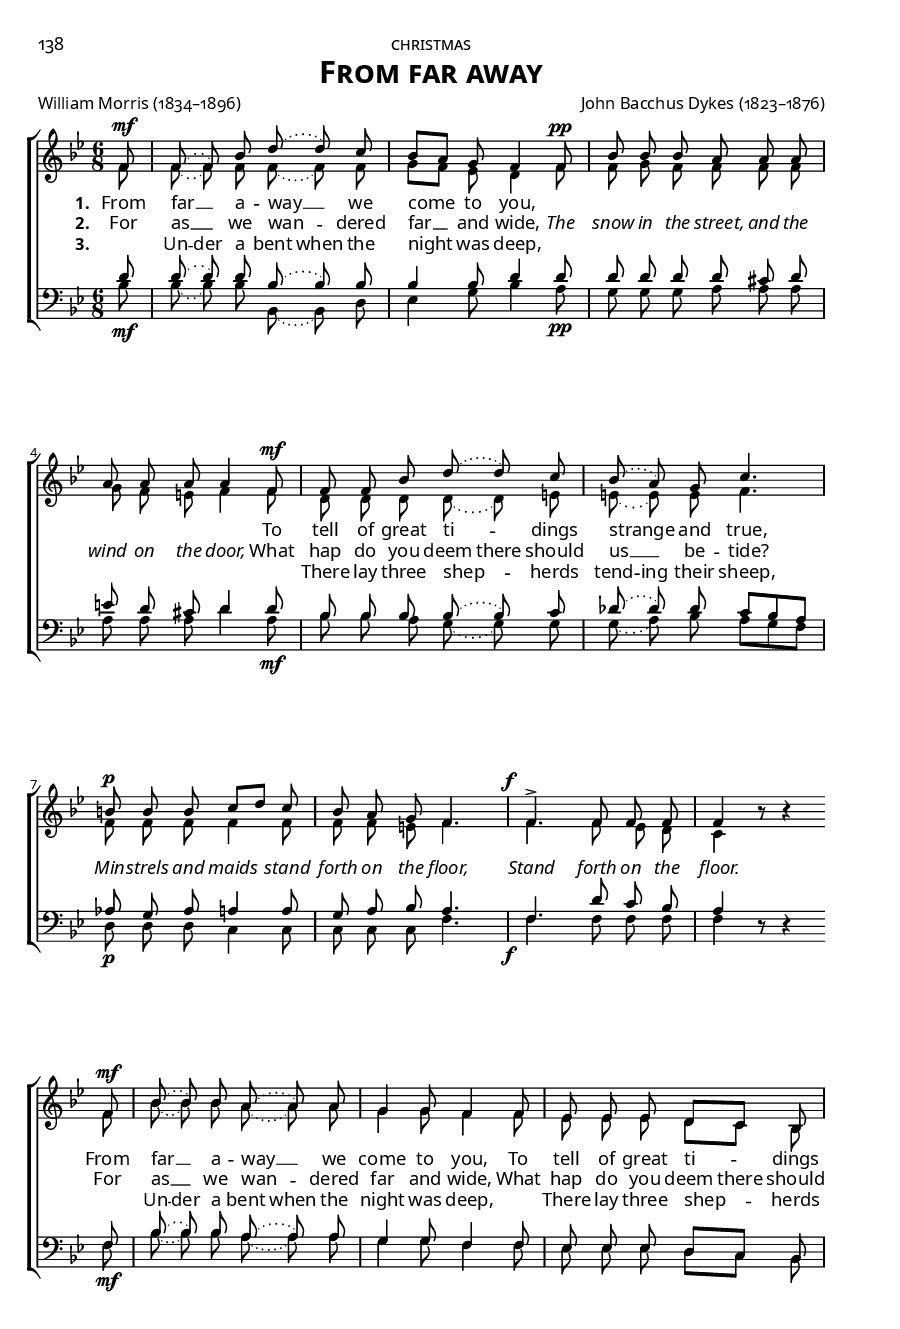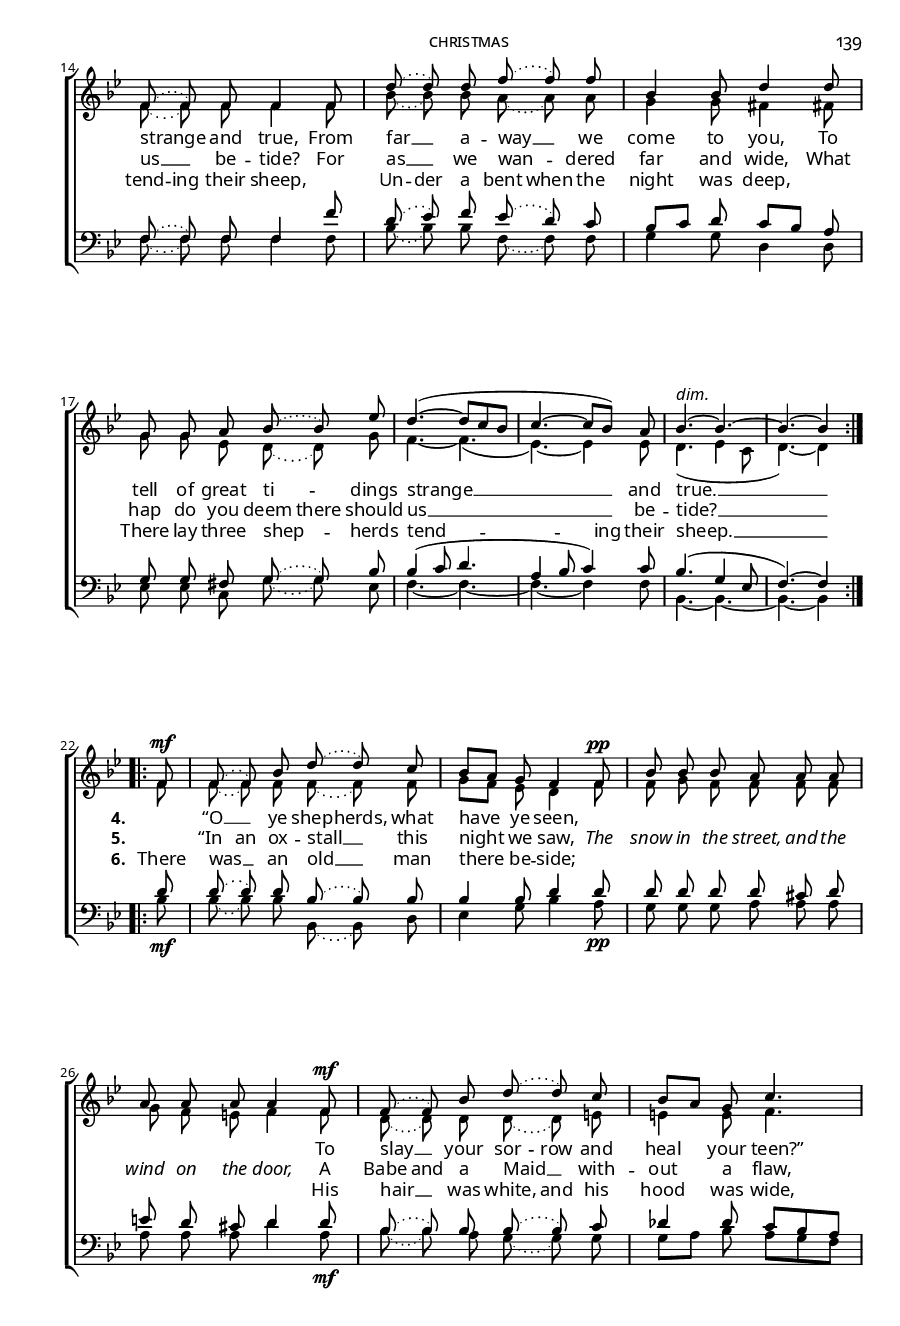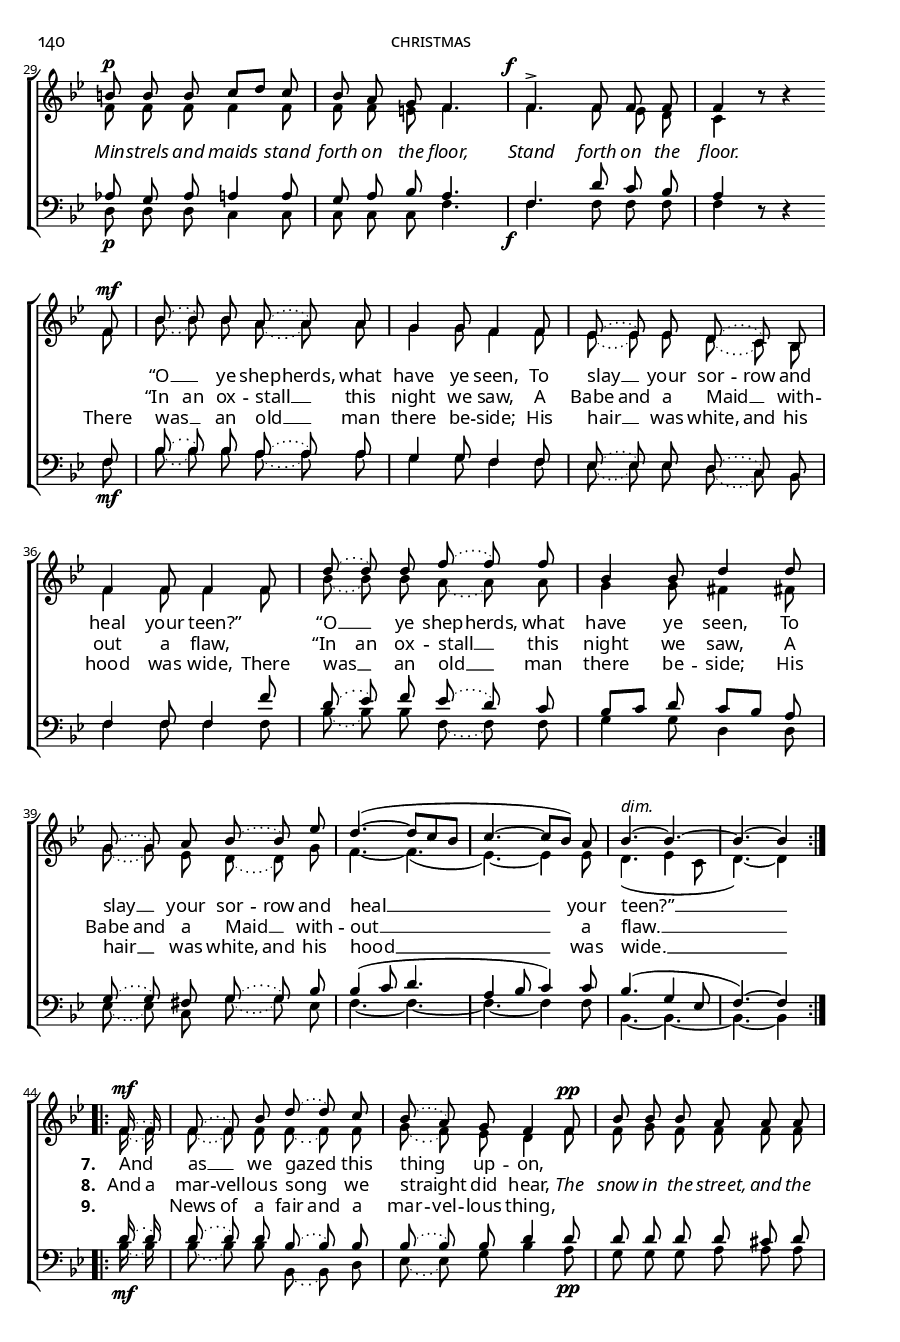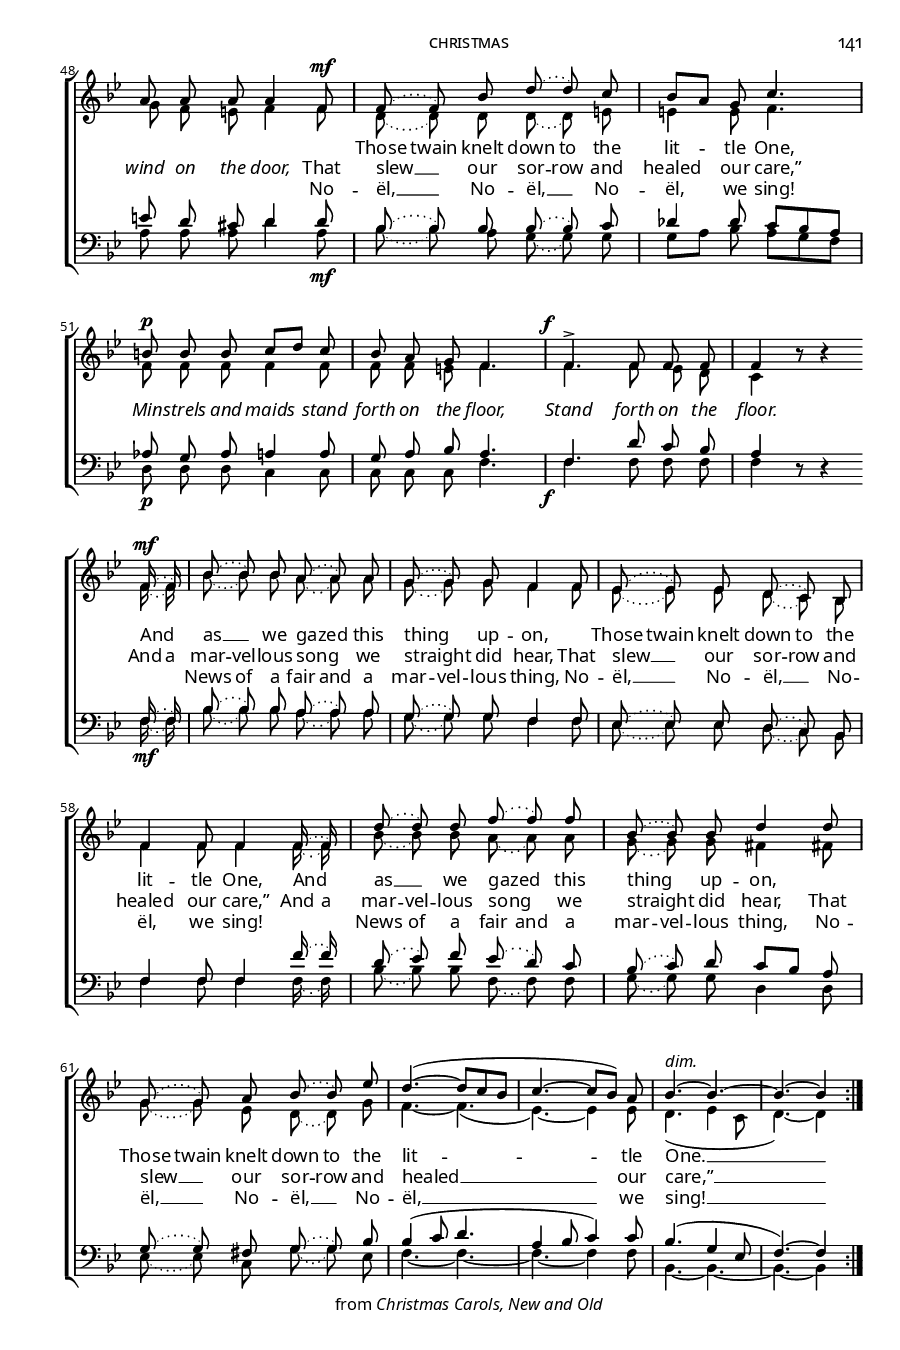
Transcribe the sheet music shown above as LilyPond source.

\version "2.14.2"
\include "util.ly"
\header {
  title = \markup{\override #'(font-name . "Garamond Premier Pro Semibold"){ \abs-fontsize #15 \smallCapsOldStyle"From far away"}}
  poet = \markup\oldStyleNum"William Morris (1834–1896)"
  composer = \markup\oldStyleNum"John Bacchus Dykes (1823–1876)"
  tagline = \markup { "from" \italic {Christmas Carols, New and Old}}
}
\paper {
  %print-all-headers = ##f
  paper-height = 9\in
  paper-width = 6\in
  indent = 0\in
  %system-system-spacing = #'((basic-distance . 10) (padding . 0))
  system-system-spacing =
    #'((basic-distance . 0)
       (minimum-distance . 0)
       (padding . -5)
       (stretchability . 100))
  ragged-last-bottom = ##f
  ragged-bottom = ##f
  two-sided = ##t
  inner-margin = 0.5\in
  outer-margin = 0.25\in
  top-margin = 0.25\in
  bottom-margin = 0.25\in
  first-page-number = #138
  print-first-page-number = ##t
  headerLine = \markup{\override #'(font-name . "Garamond Premier Pro") \smallCapsOldStyle"christmas"}
  oddHeaderMarkup = \markup\fill-line{
     \override #'(font-name . "Garamond Premier Pro")\abs-fontsize #8.5
     \combine 
        \fill-line{"" \if \should-print-page-number
        \oldStylePageNum""
        }
        \fill-line{\headerLine}
  }
  evenHeaderMarkup = \markup {
     \override #'(font-name . "Garamond Premier Pro")\abs-fontsize #8.5
     \combine
        \if \should-print-page-number
        \oldStylePageNum""
        \fill-line{\headerLine}
  }
}
#(set-global-staff-size 14.4) \paper{ #(define fonts (make-pango-font-tree "GoudyOlSt BT" "Garamond Premier Pro" "Garamond Premier Pro" (/ 14.4 20))) }
global = {
  \key bes \major
  \time 6/8
  \autoBeamOff
  \override DynamicLineSpanner #'staff-padding = #0.0
  \override DynamicLineSpanner #'Y-extent = #'(-1 . 1)
}

sopMusic = \relative c' {
  \repeat volta 3 {
    \partial 8 f8^\mf |
    \slurDotted
    f( f) bes8 d8( d) c8 |
    bes[ a] g f4 \bar"" f8^\pp |
    bes bes bes a a a |
    
    a a a a4 \bar"" f8^\mf |
    f f bes d8( d) c8 |
    bes( a) g c4. | 
    b8^\p b b c[ d] c |
    
    bes a g f4. |
    \once\override DynamicText #'X-offset = #'-3
    f^>^\f f8 f f |
    f4 bes8\rest bes4\rest  \bar""
    f8^\mf |
    bes( bes) bes8 a8( a) a8 |
    
    g4 g8 f4 f8 |
    ees ees ees d[ c] bes |
    f'( f) f8 f4 \bar"" f8 |
    
    d'( d) d8 f8( f) f8 |
    bes,4 bes8 d4 \bar"" d8 |
    g, g a bes( bes) ees8 |
    
    \slurSolid
    d4.(~ d8[ c bes] |
    c4.~ c8[ bes]) a |
    bes4.~^\markup\italic"dim." bes~ |
    \partial 8*5 bes~ bes4 \break
  }
  
  
  %2ndPage
  \repeat volta 3 {
    \partial 8 f8^\mf |
    \slurDotted
    f( f) bes8 d8( d) c8 |
    bes[ a] g f4 \bar"" f8^\pp |
    bes bes bes a a a |
    
    a a a a4 \bar"" f8^\mf |
    f( f) bes d8( d) c8 |
    bes[ a] g c4. | 
    b8^\p b b c[ d] c |
    
    bes a g f4. |
    \once\override DynamicText #'X-offset = #'-3
    f^>^\f f8 f f |
    f4 bes8\rest bes4\rest  \bar""
    f8^\mf |
    bes( bes) bes8 a8( a) a8 |
    
    g4 g8 f4 f8 |
    ees( ees) ees d( c) bes |
    f'4 f8 f4 \bar"" f8 |
    
    d'( d) d8 f8( f) f8 |
    bes,4 bes8 d4 \bar"" d8 |
    g,( g) a bes( bes) ees8 |
    
    \slurSolid
    d4.(~ d8[ c bes] |
    c4.~ c8[ bes]) a |
    bes4.~^\markup\italic"dim." bes~ |
    \partial 8*5 bes~ bes4 \break
  }
  
  
  
  
  %3rdPage
  \repeat volta 3 {
    \slurDotted
    \partial 8 f16(^\mf f) |
    f8( f) bes8 d8( d) c8 |
    bes( a) g f4 \bar"" f8^\pp |
    bes bes bes a a a |
    
    a a a a4 \bar"" f8^\mf |
    f( f) bes d8( d) c8 |
    bes[ a] g c4. | 
    b8^\p b b c[ d] c |
    
    bes a g f4. |
    \once\override DynamicText #'X-offset = #'-3
    f^>^\f f8 f f |
    f4 bes8\rest bes4\rest  \bar""
    f16(^\mf f) |
    bes8( bes) bes8 a8( a) a8 |
    
    g( g) g8 f4 f8 |
    ees( ees) ees d( c) bes |
    f'4 f8 f4 \bar"" f16( f) |
    
    d'8( d) d8 f8( f) f8 |
    bes,( bes) bes8 d4 \bar"" d8 |
    g,( g) a bes( bes) ees8 |
    
    \slurSolid
    d4.(~ d8[ c bes] |
    c4.~ c8[ bes]) a |
    bes4.~^\markup\italic"dim." bes~ |
    \partial 8*5 bes~ bes4 \break
  }
}
sopWords = \lyricmode {
  
}

altoMusic = \relative c' {
  f8 |
  \slurDotted
  f( f) f8 f8( f) f8 |
  g[ f] ees d4 f8 |
  f g f f f f |
  
  g f e f4 f8 |
  d d d d( d) e8 |
  e( e) e8 f4. |
  f8 f f f4 f8 |
  
  f f e f4. |
  f f8 ees d |
  c4 s4. f8 |
  bes( bes) bes8 a( a) a8 |
  
  g4 g8 f4 f8 |
  ees ees ees d[ c] bes |
  f'( f) f8 f4 f8 |
  
  bes( bes) bes8 a( a) a8 |
  g4 g8 fis4 fis!8 |
  g g ees d( d) g8 |
  
  \slurSolid
  f4.~ f( |
  ees)~ ees4 ees8 |
  d4.( ees4 c8 |
  d4.)~ d4
  
  
  
  
  
  
  
  
  %2ndPageAlto
  f8 |
  \slurDotted
  f( f) f8 f8( f) f8 |
  g[ f] ees d4 f8 |
  f g f f f f |
  
  g f e f4 f8 |
  d( d) d d( d) e8 |
  e4 e8 f4. |
  f8 f f f4 f8 |
  
  f f e f4. |
  f f8 ees d |
  c4 s4. f8 |
  bes( bes) bes8 a( a) a8 |
  
  g4 g8 f4 f8 |
  ees( ees) ees d( c) bes |
  f'4 f8 f4 f8 |
  
  bes( bes) bes8 a( a) a8 |
  g4 g8 fis4 fis!8 |
  g( g) ees d( d) g8 |
  
  \slurSolid
  f4.~ f( |
  ees)~ ees4 ees8 |
  d4.( ees4 c8 |
  d4.)~ d4
  
  
  
  
  
  
  
  
  
  
  
  %3rdPageAlto
  \slurDotted
  f16( f) |
  f8( f) f8 f8( f) f8 |
  g( f) ees d4 f8 |
  f g f f f f |
  
  g f e f4 f8 |
  d( d) d d( d) e8 |
  e4 e8 f4. |
  f8 f f f4 f8 |
  
  f f e f4. |
  f f8 ees d |
  c4 s4. f16( f) |
  bes8( bes) bes8 a( a) a8 |
  
  g( g) g8 f4 f8 |
  ees( ees) ees d( c) bes |
  f'4 f8 f4 f16( f) |
  
  bes8( bes) bes8 a( a) a8 |
  g( g) g8 fis4 fis!8 |
  g( g) ees d( d) g8 |
  
  \slurSolid
  f4.~ f( |
  ees)~ ees4 ees8 |
  d4.( ees4 c8 |
  d4.)~ d4
}
altoWords = \lyricmode {
  \dropLyricsIX
  \set stanza = #"1. "
  From far __ a -- way __ we come to you,
  
  %\markup\italic The \markup\italic snow \markup\italic in \markup\italic the \markup\italic street, \markup\italic and \markup\italic the \markup\italic wind \markup\italic on \markup\italic the \markup\italic door,
  \repeat unfold 11 \skip1
  
  To tell of great ti -- \set associatedVoice = "sopranos"
  dings strange and true,
  \unset associatedVoice
  
  %\markup\italic Min -- \markup\italic strels \markup\italic and \markup\italic maids \markup\italic stand \markup\italic forth \markup\italic on \markup\italic the \markup\italic floor, \markup\italic Stand \markup\italic forth \markup\italic on \markup\italic the \markup\italic floor.
  \repeat unfold 14{\skip1}
  
  From far __ a -- way __ we come to you,
  To tell of great ti -- dings strange and true,
  From far __ a -- way __ we come to you,
  To tell of great ti -- \set associatedVoice = "sopranos"
  dings strange __ and true. __
  \unset associatedVoice
  
  
  
  \set stanza = #"4. "
  "" “O __ ye \set ignoreMelismata = ##t shep -- herds, \unset ignoreMelismata what have ye seen,
  
  %\markup\italic The \markup\italic snow \markup\italic in \markup\italic the \markup\italic street, \markup\italic and \markup\italic the \markup\italic wind \markup\italic on \markup\italic the \markup\italic door,
  \repeat unfold 11 \skip1
  
  To slay __ your \set ignoreMelismata = ##t sor -- row \unset ignoreMelismata and heal your teen?”
  
  %\markup\italic Min -- \markup\italic strels \markup\italic and \markup\italic maids \markup\italic stand \markup\italic forth \markup\italic on \markup\italic the \markup\italic floor, \markup\italic Stand \markup\italic forth \markup\italic on \markup\italic the \markup\italic floor.
  \repeat unfold 14{\skip1}
  
  \skip1 “O __ ye \set ignoreMelismata = ##t shep -- herds, \unset ignoreMelismata what have ye seen,
  To slay __ your \set ignoreMelismata = ##t sor -- row \unset ignoreMelismata and heal your teen?”
  \skip1 “O __ ye \set ignoreMelismata = ##t shep -- herds, \unset ignoreMelismata what have ye seen,
  To slay __ your \set ignoreMelismata = ##t sor -- row \unset ignoreMelismata and heal __ your teen?” __
  
  
  
  
  \set stanza = #"7. "
  And as __ we gazed this thing up -- on,
  
  %%\markup\italic The \markup\italic snow \markup\italic in \markup\italic the \markup\italic street, \markup\italic and \markup\italic the \markup\italic wind \markup\italic on \markup\italic the \markup\italic door,
  \repeat unfold 11 \skip1
  
  \set ignoreMelismata = ##t
  \skip1 Those twain knelt down to the lit -- tle One,
  
  %\markup\italic Min -- \markup\italic strels \markup\italic and \markup\italic maids \markup\italic stand \markup\italic forth \markup\italic on \markup\italic the \markup\italic floor, \markup\italic Stand \markup\italic forth \markup\italic on \markup\italic the \markup\italic floor.
  \repeat unfold 14{\skip1}
  
  And _ as __ _ we gazed _ this thing _ up -- on,
  \skip1 Those twain knelt down to the lit -- tle One,
  And _ as __ _ we gazed _ this thing _ up -- on,
  \skip1 Those twain knelt down to
  \unset ignoreMelismata
  the lit -- tle One. __
}
altoWordsII = \lyricmode {
  \dropLyricsIX
%\markup\italic 
  \set stanza = #"2. "
  For as __ we wan -- dered far __ and wide,
  
  \set associatedVoice = "sopranos"
  \markup\italic The \markup\italic snow \markup\italic in \markup\italic the \markup\italic street, \markup\italic and \markup\italic the \markup\italic wind \markup\italic on \markup\italic the \markup\italic door,
  \unset associatedVoice
  
  What hap do you \set ignoreMelismata = ##t deem there \unset ignoreMelismata should us __ be -- tide?
  
  \markup\italic Min -- \markup\italic strels \markup\italic and \markup\italic maids \markup\italic stand \markup\italic forth \markup\italic on \markup\italic the \markup\italic floor,
  \set associatedVoice = "sopranos"
  \markup\italic Stand \markup\italic forth \markup\italic on \markup\italic the \markup\italic floor.
  \unset associatedVoice
  %\repeat unfold 14{\skip1}
  
  For as __ we wan -- dered far and wide,
  What hap do you \set ignoreMelismata = ##t deem there \unset ignoreMelismata should us __ be -- tide?
  For as __ we wan -- dered far and wide,
  What hap do you \set ignoreMelismata = ##t deem there \unset ignoreMelismata \set associatedVoice = "sopranos"
  should us __ be -- tide? __
  \unset associatedVoice
  
  
  
  \set stanza = #"5. "
  "" \set ignoreMelismata = ##t
  “In an ox -- stall __ _ this night _ we saw,
  
  \set associatedVoice = "sopranos"
  \markup\italic The \markup\italic snow \markup\italic in \markup\italic the \markup\italic street, \markup\italic and \markup\italic the \markup\italic wind \markup\italic on \markup\italic the \markup\italic door,
  \unset associatedVoice
  
  A Babe and a Maid __ _ with -- out a flaw,
  
  \markup\italic Min -- \markup\italic strels \markup\italic and \markup\italic maids \markup\italic stand \markup\italic forth \markup\italic on \markup\italic the \markup\italic floor,
  \set associatedVoice = "sopranos"
  \markup\italic Stand \markup\italic forth \markup\italic on \markup\italic the \markup\italic floor.
  \unset associatedVoice
  %\repeat unfold 14{\skip1}
  
  \skip1 “In an ox -- stall __ _ this night we saw,
  A Babe and a Maid __ _ with -- out a flaw,
  \skip1 “In an ox -- stall __ _ this night we saw,
  A Babe and a \unset ignoreMelismata
  Maid __ with -- out __ a flaw. __
  
  
  
  
  \set stanza = #"8. "
  \set ignoreMelismata = ##t
  And a mar -- vel -- lous song _ we straight _ did hear,
  
  \set associatedVoice = "sopranos"
  \markup\italic The \markup\italic snow \markup\italic in \markup\italic the \markup\italic street, \markup\italic and \markup\italic the \markup\italic wind \markup\italic on \markup\italic the \markup\italic door,
  \unset associatedVoice
  
  That slew __ _ our sor -- row and healed our care,”
  
  \markup\italic Min -- \markup\italic strels \markup\italic and \markup\italic maids \markup\italic stand \markup\italic forth \markup\italic on \markup\italic the \markup\italic floor,
  \set associatedVoice = "sopranos"
  \markup\italic Stand \markup\italic forth \markup\italic on \markup\italic the \markup\italic floor.
  \unset associatedVoice
  %\repeat unfold 14{\skip1}
  
  And a mar -- vel -- lous song _ we straight _ did hear,
  That slew __ _ our sor -- row and healed our care,”
  And a mar -- vel -- lous song _ we straight _ did hear,
  That slew __ _ our sor -- row
  \unset ignoreMelismata
  and healed __ our care,” __
}
altoWordsIII = \lyricmode {
  \dropLyricsIX
  \set stanza = #"3. "
  \skip1
  \set ignoreMelismata = ##t
  Un -- der a bent when the night _ was deep,
  
  %%\markup\italic The \markup\italic snow \markup\italic in \markup\italic the \markup\italic street, \markup\italic and \markup\italic the \markup\italic wind \markup\italic on \markup\italic the \markup\italic door,
  \repeat unfold 11 \skip1
  
  \skip1 There lay three shep -- _
  \set associatedVoice = "sopranos"
  herds tend -- ing their sheep,
  \unset ignoreMelismata
  \unset associatedVoice
  
  %\markup\italic Min -- \markup\italic strels \markup\italic and \markup\italic maids \markup\italic stand \markup\italic forth \markup\italic on \markup\italic the \markup\italic floor, \markup\italic Stand \markup\italic forth \markup\italic on \markup\italic the \markup\italic floor.
  \repeat unfold 14{\skip1}
  
  \skip1 \set ignoreMelismata = ##t
  Un -- der a bent when the night was deep,
  \skip1 There lay three shep -- _ herds tend -- ing their sheep,
  \skip1 Un -- der a bent when the night was deep,
  \skip1 There lay three shep -- _ herds
  \set associatedVoice = "sopranos"
  tend -- _ _ _ _ _ ing
  \unset ignoreMelismata
  their sheep. __
  \unset associatedVoice
  
  
  
  \set stanza = #"6. "
  There was __ an old __ man there be -- side;
  
  %%\markup\italic The \markup\italic snow \markup\italic in \markup\italic the \markup\italic street, \markup\italic and \markup\italic the \markup\italic wind \markup\italic on \markup\italic the \markup\italic door,
  \repeat unfold 11 \skip1
  
  \set ignoreMelismata = ##t
  His hair __ _ was white, and his hood was wide,
  
  %\markup\italic Min -- \markup\italic strels \markup\italic and \markup\italic maids \markup\italic stand \markup\italic forth \markup\italic on \markup\italic the \markup\italic floor, \markup\italic Stand \markup\italic forth \markup\italic on \markup\italic the \markup\italic floor.
  \repeat unfold 14{\skip1}
  
  There was __ _ an old __ _ man there be -- side;
  His hair __ _ was white, and his hood was wide,
  There was __ _ an old __ _ man there be -- side;
  His hair __ _ was white, and
  \unset ignoreMelismata
  his hood __ was wide. __
  
  
  
  
  \set stanza = #"9. "
  \set ignoreMelismata = ##t
  "" "" News of a fair and a mar -- vel -- lous thing,
  
  %%\markup\italic The \markup\italic snow \markup\italic in \markup\italic the \markup\italic street, \markup\italic and \markup\italic the \markup\italic wind \markup\italic on \markup\italic the \markup\italic door,
  \repeat unfold 11 \skip1
  
  No -- ël, __ _ No -- ël, __ _ No -- ël, we sing!
  
  %\markup\italic Min -- \markup\italic strels \markup\italic and \markup\italic maids \markup\italic stand \markup\italic forth \markup\italic on \markup\italic the \markup\italic floor, \markup\italic Stand \markup\italic forth \markup\italic on \markup\italic the \markup\italic floor.
  \repeat unfold 14{\skip1}
  
  "" "" News of a fair and a mar -- vel -- lous thing,
  No -- ël, __ _ No -- ël, __ _ No -- ël, we sing!
  "" "" News of a fair and a mar -- vel -- lous thing,
  \unset ignoreMelismata
  No -- ël, __ No -- ël, __ No -- ël, __ we sing! __
}
altoWordsIV = \lyricmode {
}
altoWordsV = \lyricmode {
}
altoWordsVI = \lyricmode {
}
altoWordsVII = \lyricmode {
}
altoWordsVIII = \lyricmode {
}
altoWordsIX = \lyricmode {
}

tenorMusic = \relative c {
  d'8_\mf |
  \slurDotted
  d( d) d8 bes( bes) bes8 |
  bes4 bes8 d4 d8_\pp |
  d d d d cis d |
  
  e d cis d4 d8_\mf |
  bes bes bes bes( bes) c8 |
  des( des) des8 c[ bes a] |
  aes_\p g aes a4 a8 |
  
  g a bes a4. |
  \once\override DynamicText #'X-offset = #'-3
  f4._\f d'8 c bes |
  a4 s4. f8_\mf |
  bes( bes) bes8 a8( a) a8 |
  
  g4 g8 f4 f8 |
  ees ees ees d[ c] bes |
  f'( f) f8 f4 f'8 |
  
  d( ees) f ees( d) c |
  bes[ c] d c[ bes] a |
  g g fis g( g) bes8 |
  
  \slurSolid
  bes4( c8 d4. |
  a4 bes8 c4) c8 |
  bes4.( g4 ees8 |
  f4.)~ f4
  
  
  
  
  
  
  %2ndPageTenor
  d'8_\mf |
  \slurDotted
  d( d) d8 bes( bes) bes8 |
  bes4 bes8 d4 d8_\pp |
  d d d d cis d |
  
  e d cis d4 d8_\mf |
  bes( bes) bes bes( bes) c8 |
  des4 des8 c[ bes a] |
  aes_\p g aes a4 a8 |
  
  g a bes a4. |
  \once\override DynamicText #'X-offset = #'-3
  f4._\f d'8 c bes |
  a4 s4. f8_\mf |
  bes( bes) bes8 a8( a) a8 |
  
  g4 g8 f4 f8 |
  ees( ees) ees d( c) bes |
  f'4 f8 f4 f'8 |
  
  d( ees) f ees( d) c |
  bes[ c] d c[ bes] a |
  g( g) fis g( g) bes8 |
  
  \slurSolid
  bes4( c8 d4. |
  a4 bes8 c4) c8 |
  bes4.( g4 ees8 |
  f4.)~ f4
  
  
  
  
  
  
  
  
  %3rdPageTenor
  \slurDotted
  d'16(_\mf d) |
  d8( d) d8 bes( bes) bes8 |
  bes8( bes) bes8 d4 d8_\pp |
  d d d d cis d |
  
  e d cis d4 d8_\mf |
  bes( bes) bes bes( bes) c8 |
  des4 des8 c[ bes a] |
  aes_\p g aes a4 a8 |
  
  g a bes a4. |
  \once\override DynamicText #'X-offset = #'-3
  f4._\f d'8 c bes |
  a4 s4. f16(_\mf f) |
  bes8( bes) bes8 a8( a) a8 |
  
  g8( g) g8 f4 f8 |
  ees( ees) ees d( c) bes |
  f'4 f8 f4 f'16( f) |
  
  d8( ees) f ees( d) c |
  bes( c) d c[ bes] a |
  g( g) fis g( g) bes8 |
  
  \slurSolid
  bes4( c8 d4. |
  a4 bes8 c4) c8 |
  bes4.( g4 ees8 |
  f4.)~ f4
}
tenorWords = \lyricmode {

}

bassMusic = \relative c {
  bes'8 |
  \slurDotted
  bes( bes) bes8 bes,( bes) d8 |
  ees4 g8 bes4 a8 |
  g g g a a a |
  
  a a a d4 a8 |
  bes bes a g( g) g8 |
  g( a) bes a[ g f] |
  d d d c4 c8 |
  
  c c c f4. |
  f f8 f f |
  f4 d8\rest d4\rest f8 |
  bes( bes) bes8 a( a) a8 |
  
  g4 g8 f4 f8 |
  ees ees ees d[ c] bes |
  f'8( f) f8 f4 f8 |
  
  bes( bes) bes8 f( f) f8 |
  g4 g8 d4 d8 |
  ees ees c g'( g) ees8 |
  
  f4.~ f~ |
  f~ f4 f8 |
  bes,4.~ bes~ |
  bes~ bes4
  
  
  
  
  
  
  %2ndPageBass
  bes'8 |
  \slurDotted
  bes( bes) bes8 bes,( bes) d8 |
  ees4 g8 bes4 a8 |
  g g g a a a |
  
  a a a d4 a8 |
  bes( bes) a g( g) g8 |
  g[ a] bes a[ g f] |
  d d d c4 c8 |
  
  c c c f4. |
  f f8 f f |
  f4 d8\rest d4\rest f8 |
  bes( bes) bes8 a( a) a8 |
  
  g4 g8 f4 f8 |
  ees( ees) ees d( c) bes |
  f'4 f8 f4 f8 |
  
  bes( bes) bes8 f( f) f8 |
  g4 g8 d4 d8 |
  ees( ees) c g'( g) ees8 |
  
  f4.~ f~ |
  f~ f4 f8 |
  bes,4.~ bes~ |
  bes~ bes4
  
  
  
  
  
  %3rdPageBass
  \slurDotted
  bes'16( bes) |
  bes8( bes) bes8 bes,( bes) d8 |
  ees8( ees) g8 bes4 a8 |
  g g g a a a |
  
  a a a d4 \bar"" a8 |
  bes( bes) a g( g) g8 |
  g[ a] bes a[ g f] |
  d d d c4 c8 |
  
  c c c f4. |
  f f8 f f |
  f4 d8\rest d4\rest f16( f) |
  bes8( bes) bes8 a( a) a8 |
  
  g( g) g8 f4 \bar"" f8 |
  ees( ees) ees d( c) bes |
  f'4 f8 f4 f16( f) |
  
  bes8( bes) bes8 f( f) f8 |
  g( g) g8 d4 d8 |
  ees( ees) c g'( g) ees8 |
  
  f4.~ f~ |
  f~ f4 f8 |
  bes,4.~ bes~ |
  bes~ bes4
}
bassWords = \lyricmode {

}

pianoRH = \relative c' {
  
}
pianoLH = \relative c' {
  
}

\score {
  <<
   \new ChoirStaff <<
%    \new Lyrics = sopranos \with { \override VerticalAxisGroup #'nonstaff-relatedstaff-spacing = #'((basic-distance . 1)) }
    \new Staff = women <<
      \new Voice = "sopranos" { \voiceOne << \global \sopMusic >> }
      \new Voice = "altos" { \voiceTwo << \global \altoMusic >> }
    >>
    \new Lyrics \with { alignAboveContext = #"women" \override VerticalAxisGroup #'nonstaff-relatedstaff-spacing = #'((basic-distance . 1))} \lyricsto "sopranos" \sopWords
    \new Lyrics = "altosIX"  \with { alignBelowContext = #"women" \override VerticalAxisGroup #'nonstaff-relatedstaff-spacing = #'((basic-distance . 1))} \lyricsto "altos" \altoWordsIX
    \new Lyrics = "altosVIII"  \with { alignBelowContext = #"women" \override VerticalAxisGroup #'nonstaff-relatedstaff-spacing = #'((basic-distance . 1))} \lyricsto "altos" \altoWordsVIII
    \new Lyrics = "altosVII"  \with { alignBelowContext = #"women" \override VerticalAxisGroup #'nonstaff-relatedstaff-spacing = #'((basic-distance . 1))} \lyricsto "altos" \altoWordsVII
    \new Lyrics = "altosVI"  \with { alignBelowContext = #"women" \override VerticalAxisGroup #'nonstaff-relatedstaff-spacing = #'((basic-distance . 1))} \lyricsto "altos" \altoWordsVI
    \new Lyrics = "altosV"  \with { alignBelowContext = #"women" \override VerticalAxisGroup #'nonstaff-relatedstaff-spacing = #'((basic-distance . 1))} \lyricsto "altos" \altoWordsV
    \new Lyrics = "altosIV"  \with { alignBelowContext = #"women" \override VerticalAxisGroup #'nonstaff-relatedstaff-spacing = #'((basic-distance . 1))} \lyricsto "altos" \altoWordsIV
    \new Lyrics = "altosIII"  \with { alignBelowContext = #"women" \override VerticalAxisGroup #'nonstaff-relatedstaff-spacing = #'((basic-distance . 1))} \lyricsto "altos" \altoWordsIII
    \new Lyrics = "altosII"  \with { alignBelowContext = #"women" \override VerticalAxisGroup #'nonstaff-relatedstaff-spacing = #'((basic-distance . 1))} \lyricsto "altos" \altoWordsII
    \new Lyrics = "altos"  \with { alignBelowContext = #"women" \override VerticalAxisGroup #'nonstaff-relatedstaff-spacing = #'((padding . -0.5))} \lyricsto "altos" \altoWords
   \new Staff = men <<
      \clef bass
      \new Voice = "tenors" { \voiceOne << \global \tenorMusic >> }
      \new Voice = "basses" { \voiceTwo << \global \bassMusic >> }
    >>
    \new Lyrics \with { alignAboveContext = #"men" \override VerticalAxisGroup #'nonstaff-relatedstaff-spacing = #'((basic-distance . 1)) } \lyricsto "tenors" \tenorWords
    \new Lyrics \with { alignBelowContext = #"men" \override VerticalAxisGroup #'nonstaff-relatedstaff-spacing = #'((basic-distance . 1)) } \lyricsto "basses" \bassWords
  >>
%    \new PianoStaff << \new Staff { \new Voice { \pianoRH } } \new Staff { \clef "bass" \pianoLH } >>
  >>
  \layout {
%6.14 \context {\Lyrics\override LyricText #'font-size = #0.9 }
    \context {
      \Score
      \override SpacingSpanner #'base-shortest-duration = #(ly:make-moment 1 4)
      \override SpacingSpanner #'common-shortest-duration = #(ly:make-moment 1 4)
    }
    \context {
      % Remove all empty staves
      % \Staff \RemoveEmptyStaves \override VerticalAxisGroup #'remove-first = ##t
    }
    \context {
      \Lyrics
      \override LyricText #'X-offset = #center-on-word
    }
  }
  \midi {
    \tempo 4 = 95
    \set Staff.midiInstrument = "piccolo"
  
    \context {
      \Voice
      \remove "Dynamic_performer"
    }
  }
}
